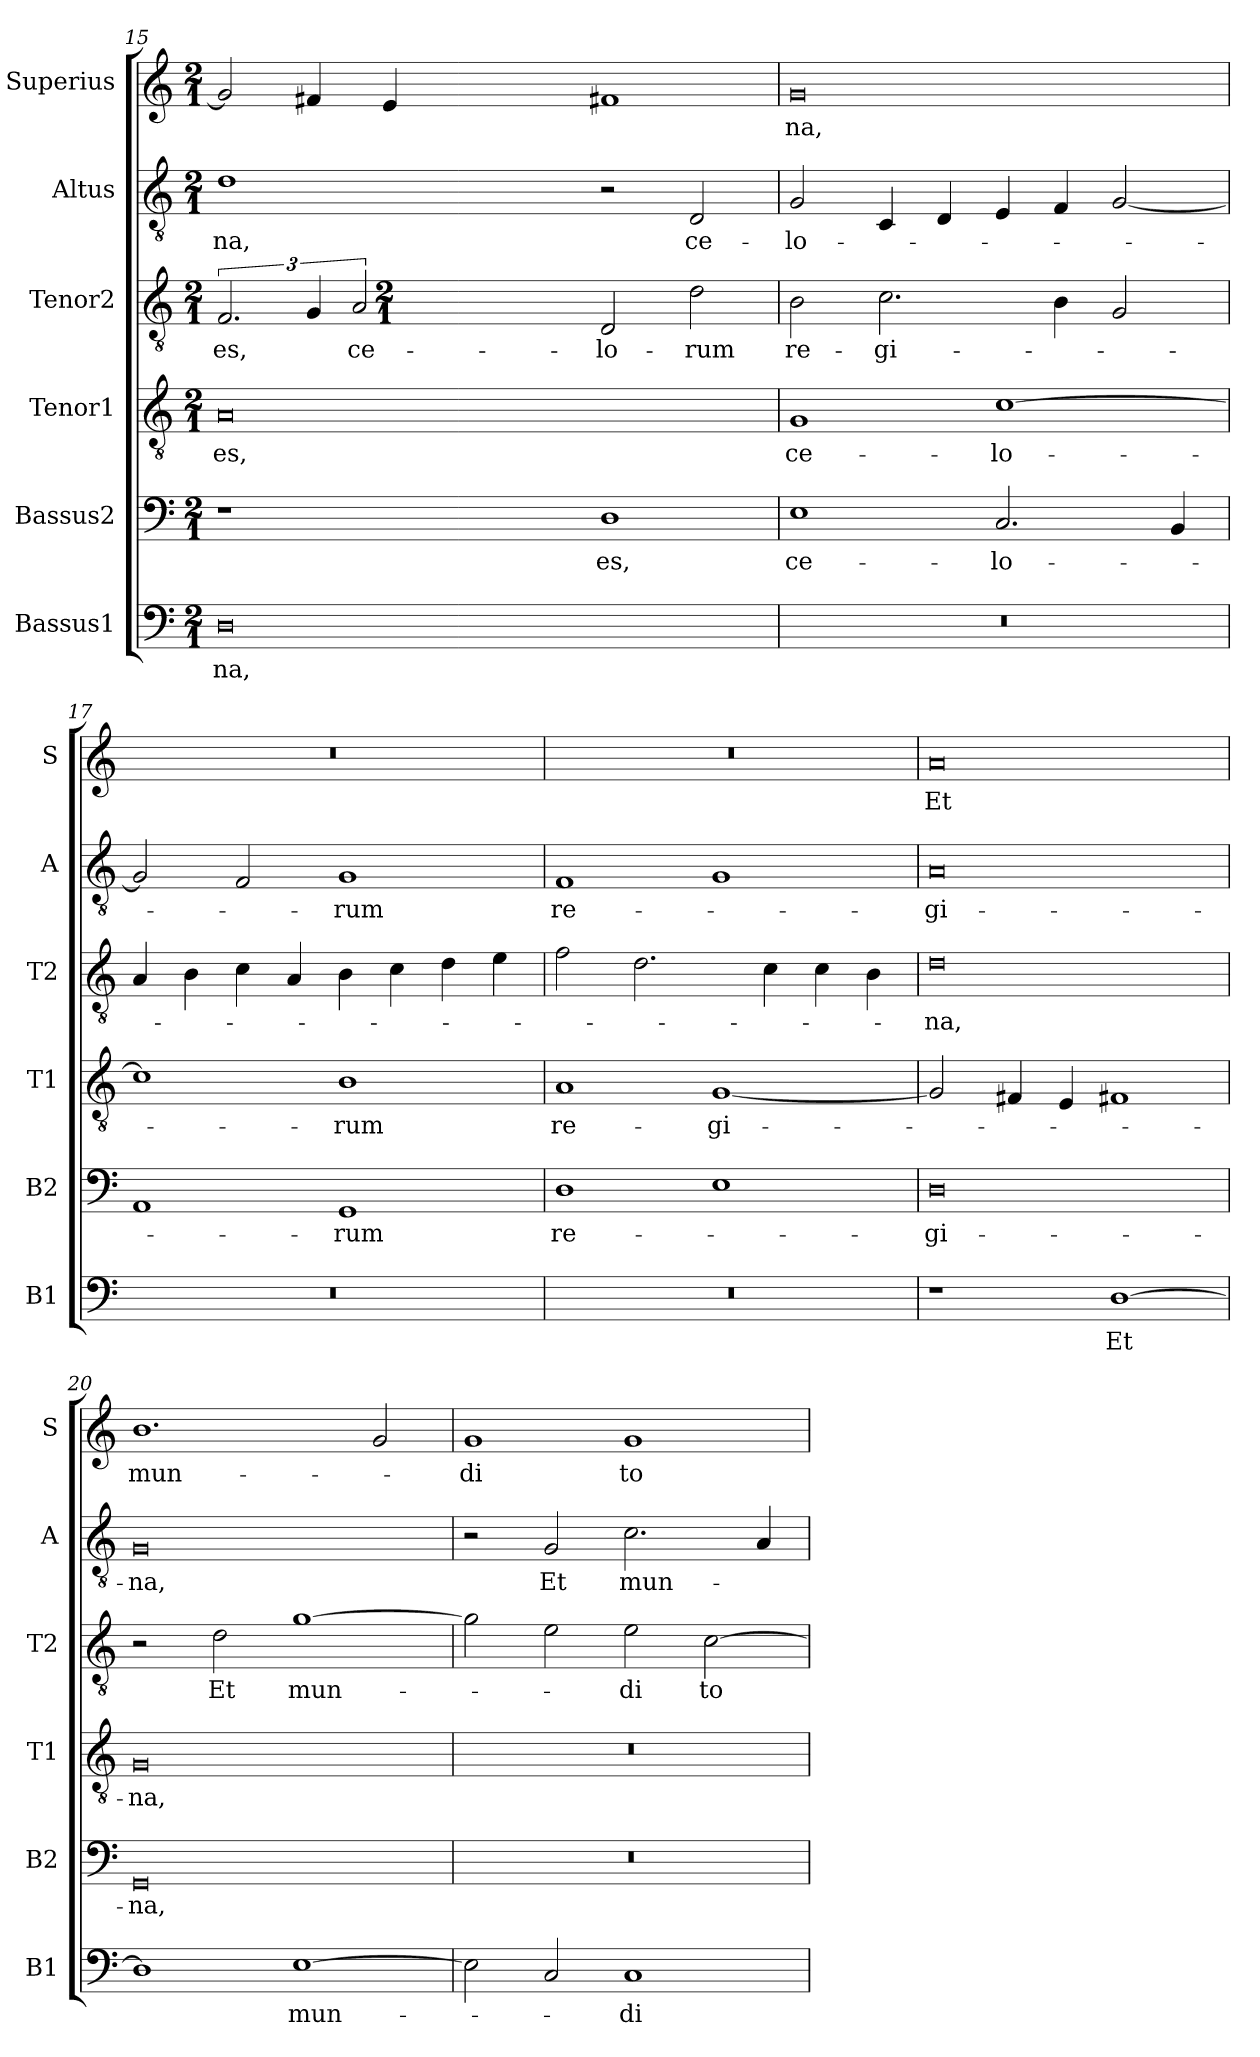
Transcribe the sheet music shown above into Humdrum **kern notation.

**kern	**text	**kern	**text	**kern	**text	**kern	**text	**kern	**text	**kern	**text
*part6	*part6	*part5	*part5	*part4	*part4	*part3	*part3	*part2	*part2	*part1	*part1
*staff6	*staff6	*staff5	*staff5	*staff4	*staff4	*staff3	*staff3	*staff2	*staff2	*staff1	*staff1
*I"Bassus1	*	*I"Bassus2	*	*I"Tenor1	*	*I"Tenor2	*	*I"Altus	*	*I"Superius	*
*I'B1	*	*I'B2	*	*I'T1	*	*I'T2	*	*I'A	*	*I'S	*
*clefF4	*	*clefF4	*	*clefGv2	*	*clefGv2	*	*clefGv2	*	*clefG2	*
*k[]	*	*k[]	*	*k[]	*	*k[]	*	*k[]	*	*k[]	*
*M2/1	*	*M2/1	*	*M2/1	*	*M2/1	*	*M2/1	*	*M2/1	*
=15	=15	=15	=15	=15	=15	=15	=15	=15	=15	=15	=15
0D	-na,	1r	.	0A	es,	3.F/	es,	1d	-na,	2g/]	.
.	.	.	.	.	.	6G/	.	.	.	4f#X/	.
.	.	.	.	.	.	3A/	ce-	.	.	.	.
.	.	.	.	.	.	.	.	.	.	4e/	.
*	*	*	*	*	*	*M2/1	*	*	*	*	*
.	.	1D	es,	.	.	2D/	-lo-	2r	.	1f#X	.
.	.	.	.	.	.	2d\	-rum	2D/	ce-	.	.
=16	=16	=16	=16	=16	=16	=16	=16	=16	=16	=16	=16
0r	.	1E	ce-	1G	ce-	2B\	re-	2G/	-lo-	0g	-na,
.	.	.	.	.	.	2.c\	-gi-	4C/	.	.	.
.	.	.	.	.	.	.	.	4D/	.	.	.
.	.	2.C/	-lo-	[1c	-lo-	.	.	4E/	.	.	.
.	.	.	.	.	.	4B\	.	4F/	.	.	.
.	.	.	.	.	.	2G/	.	[2G/	.	.	.
.	.	4BB/	.	.	.	.	.	.	.	.	.
=17	=17	=17	=17	=17	=17	=17	=17	=17	=17	=17	=17
0r	.	1AA	.	1c]	.	4A/	.	2G/]	.	0r	.
.	.	.	.	.	.	4B\	.	.	.	.	.
.	.	.	.	.	.	4c\	.	2F/	.	.	.
.	.	.	.	.	.	4A/	.	.	.	.	.
.	.	1GG	-rum	1B	-rum	4B\	.	1G	-rum	.	.
.	.	.	.	.	.	4c\	.	.	.	.	.
.	.	.	.	.	.	4d\	.	.	.	.	.
.	.	.	.	.	.	4e\	.	.	.	.	.
=18	=18	=18	=18	=18	=18	=18	=18	=18	=18	=18	=18
0r	.	1D	re-	1A	re-	2f\	.	1F	re-	0r	.
.	.	.	.	.	.	2.d\	.	.	.	.	.
.	.	1E	.	[1G	-gi-	.	.	1G	.	.	.
.	.	.	.	.	.	4c\	.	.	.	.	.
.	.	.	.	.	.	4c\	.	.	.	.	.
.	.	.	.	.	.	4B\	.	.	.	.	.
=19	=19	=19	=19	=19	=19	=19	=19	=19	=19	=19	=19
1r	.	0D	-gi-	2G/]	.	0d	-na,	0A	-gi-	0a	Et
.	.	.	.	4F#X/	.	.	.	.	.	.	.
.	.	.	.	4E/	.	.	.	.	.	.	.
[1D	Et	.	.	1F#X	.	.	.	.	.	.	.
=20	=20	=20	=20	=20	=20	=20	=20	=20	=20	=20	=20
1D]	.	0GG	-na,	0G	-na,	2r	.	0G	-na,	1.b	mun-
.	.	.	.	.	.	2d\	Et	.	.	.	.
[1E	mun-	.	.	.	.	[1g	mun-	.	.	.	.
.	.	.	.	.	.	.	.	.	.	2g/	.
=21	=21	=21	=21	=21	=21	=21	=21	=21	=21	=21	=21
2E\]	.	0r	.	0r	.	2g\]	.	2r	.	1g	-di
2C/	.	.	.	.	.	2e\	.	2G/	Et	.	.
1C	-di	.	.	.	.	2e\	-di	2.c\	mun-	1g	to-
.	.	.	.	.	.	[2c\	to-	.	.	.	.
.	.	.	.	.	.	.	.	4A/	.	.	.
=	=	=	=	=	=	=	=	=	=	=	=
*-	*-	*-	*-	*-	*-	*-	*-	*-	*-	*-	*-
